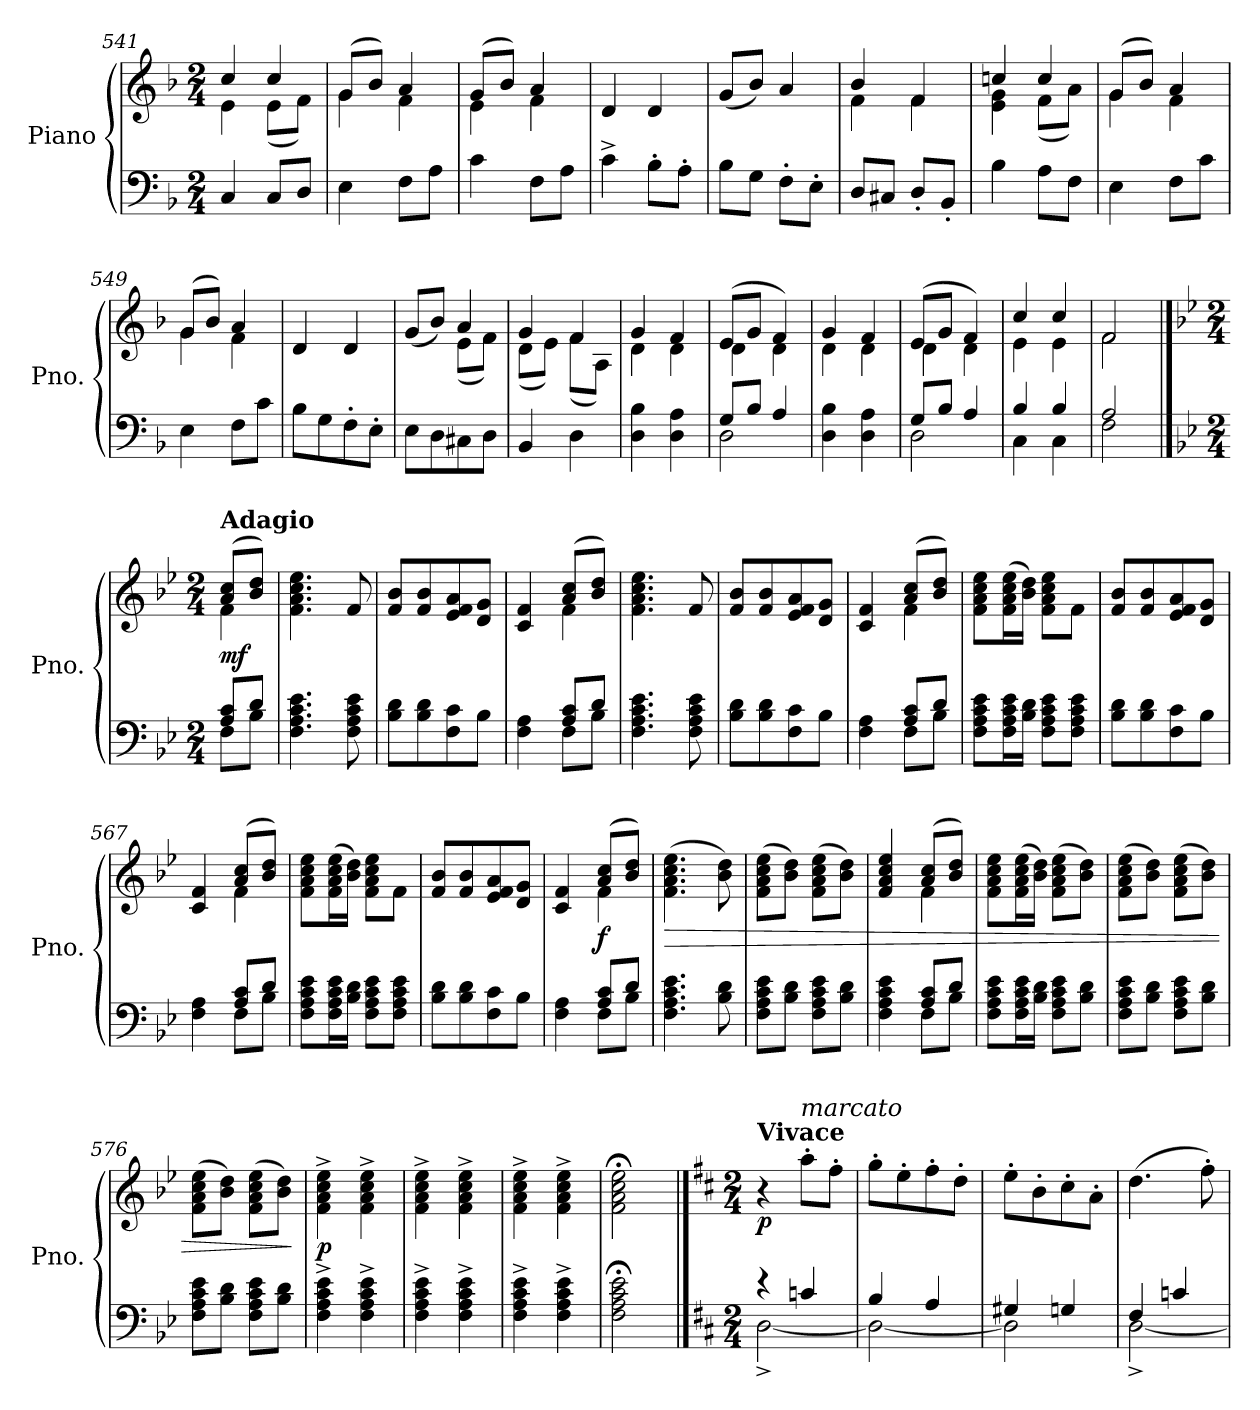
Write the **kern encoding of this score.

**kern	**kern	**dynam
*part1	*part1	*part1
*staff2	*staff1	*staff1/2
*I"Piano	*	*
*I'Pno.	*	*
!!LO:LB:g=z
*clefF4	*clefG2	*
*k[b-]	*k[b-]	*
*M2/4	*M2/4	*
=541	=541	=541
*	*^	*
4C/	4cc/	4e\	.
8C/L	4cc/	(8e\L	.
8D/J	.	8f\J)	.
=542	=542	=542	=542
4E\	(8g/L	4g\	.
.	8b-/J)	.	.
8F\L	4a/	4f\	.
8A\J	.	.	.
=543	=543	=543	=543
4c\	(8g/L	4e\	.
.	8b-/J)	.	.
8F\L	4a/	4f\	.
8A\J	.	.	.
*	*v	*v	*
=544	=544	=544
4c^\	4d/	.
8B-'\L	4d/	.
8A'\J	.	.
=545	=545	=545
8B-\L	(8g/L	.
8G\J	8b-/J)	.
8F'\L	4a/	.
8E'\J	.	.
=546	=546	=546
*	*^	*
8D/L	4b-/	4f\	.
8C#X/J	.	.	.
8D'/L	4f/	4f\	.
8BB-'/J	.	.	.
=547	=547	=547	=547
!	!	!	!LO:DY:b
4B-\	4ccn/	4e\ 4g\	other-dynamics
8A\L	4cc/	(8f\L	.
8F\J	.	8a\J)	.
=548	=548	=548	=548
4E\	(8g/L	4g\	.
.	8b-/J)	.	.
8F\L	4a/	4f\	.
8c\J	.	.	.
=549	=549	=549	=549
4E\	(8g/L	4g\	.
.	8b-/J)	.	.
8F\L	4a/	4f\	.
8c\J	.	.	.
*	*v	*v	*
!!LO:PB:g=z
=550	=550	=550
8B-\L	4d/	.
8G\	.	.
8F'\	4d/	.
8E'\J	.	.
=551	=551	=551
*	*^	*
8E\L	(8g/L	4ryy	.
8D\	8b-/J)	.	.
8C#X\	4a/	(8e\L	.
8D\J	.	8f\J)	.
=552	=552	=552	=552
4BB-/	4g/	(8d\L	.
.	.	8e\J)	.
4D\	4f/	(8f\L	.
.	.	8A\J)	.
=553	=553	=553	=553
4D\ 4B-\	4g/	4d\	.
4D\ 4A\	4f/	4d\	.
=554	=554	=554	=554
*^	*	*	*
8G/L	2D\	(8e/L	4d\	.
8B-/J	.	8g/J	.	.
4A/	.	4f/)	4d\	.
*v	*v	*	*	*
=555	=555	=555	=555
4D\ 4B-\	4g/	4d\	.
4D\ 4A\	4f/	4d\	.
=556	=556	=556	=556
*^	*	*	*
8G/L	2D\	(8e/L	4d\	.
8B-/J	.	8g/J	.	.
4A/	.	4f/)	4d\	.
=557	=557	=557	=557	=557
4B-/	4C\	4cc/	4e\	.
4B-/	4C\	4cc/	4e\	.
=558	=558	=558	=558	=558
2A/	2F\	2f/	2f\	.
!!LO:LB:g=z	!!
==558X1	==558X1	==558X1	==558X1	==558X1
*k[b-e-]	*	*k[b-e-]	*	*
*M2/4	*	*M2/4	*	*
!	!	!LO:TX:a:B:t=Adagio	!	!
!	!	!	!	!LO:DY:b
8A/ 8c/L	8F\L	(8a/ 8cc/L	4f\	mf
8d/J	8B-\J	8b-/ 8dd/J)	.	.
*v	*v	*	*	*
*	*v	*v	*
=559	=559	=559
4.F\ 4.A\ 4.c\ 4.e-\	4.f\ 4.a\ 4.cc\ 4.ee-\	.
8F\ 8A\ 8c\ 8e-\	8f/	.
=560	=560	=560
8B-\ 8d\L	8f/ 8b-/L	.
8B-\ 8d\	8f/ 8b-/	.
8F\ 8c\	8e-/ 8f/ 8a/	.
8B-\J	8d/ 8g/J	.
=561	=561	=561
*^	*^	*
4F\ 4A\	4ryy	4c/ 4f/	4ryy	.
8A/ 8c/L	8F\L	(8a/ 8cc/L	4f\	.
8d/J	8B-\J	8b-/ 8dd/J)	.	.
*v	*v	*	*	*
*	*v	*v	*
=562	=562	=562
4.F\ 4.A\ 4.c\ 4.e-\	4.f\ 4.a\ 4.cc\ 4.ee-\	.
8F\ 8A\ 8c\ 8e-\	8f/	.
=563	=563	=563
8B-\ 8d\L	8f/ 8b-/L	.
8B-\ 8d\	8f/ 8b-/	.
8F\ 8c\	8e-/ 8f/ 8a/	.
8B-\J	8d/ 8g/J	.
=564	=564	=564
*^	*^	*
4F\ 4A\	4ryy	4c/ 4f/	4ryy	.
8A/ 8c/L	8F\L	(8a/ 8cc/L	4f\	.
8d/J	8B-\J	8b-/ 8dd/J)	.	.
*v	*v	*	*	*
*	*v	*v	*
=565	=565	=565
8F\ 8A\ 8c\ 8e-\L	8f\ 8a\ 8cc\ 8ee-\L	.
16F\ 16A\ 16c\ 16e-\L	(16f\ 16a\ 16cc\ 16ee-\L	.
16B-\ 16d\JJ	16b-\ 16dd\JJ)	.
8F\ 8A\ 8c\ 8e-\L	8f\ 8a\ 8cc\ 8ee-\L	.
8F\ 8A\ 8c\ 8e-\J	8f\J	.
!!LO:LB:g=z
=566	=566	=566
8B-\ 8d\L	8f/ 8b-/L	.
8B-\ 8d\	8f/ 8b-/	.
8F\ 8c\	8e-/ 8f/ 8a/	.
8B-\J	8d/ 8g/J	.
=567	=567	=567
*^	*^	*
4F\ 4A\	4ryy	4c/ 4f/	4ryy	.
8A/ 8c/L	8F\L	(8a/ 8cc/L	4f\	.
8d/J	8B-\J	8b-/ 8dd/J)	.	.
*v	*v	*	*	*
*	*v	*v	*
=568	=568	=568
8F\ 8A\ 8c\ 8e-\L	8f\ 8a\ 8cc\ 8ee-\L	.
16F\ 16A\ 16c\ 16e-\L	(16f\ 16a\ 16cc\ 16ee-\L	.
16B-\ 16d\JJ	16b-\ 16dd\JJ)	.
8F\ 8A\ 8c\ 8e-\L	8f\ 8a\ 8cc\ 8ee-\L	.
8F\ 8A\ 8c\ 8e-\J	8f\J	.
=569	=569	=569
8B-\ 8d\L	8f/ 8b-/L	.
8B-\ 8d\	8f/ 8b-/	.
8F\ 8c\	8e-/ 8f/ 8a/	.
8B-\J	8d/ 8g/J	.
=570	=570	=570
*^	*^	*
4F\ 4A\	4ryy	4c/ 4f/	4ryy	.
!	!	!	!	!LO:DY:b
8A/ 8c/L	8F\L	(8a/ 8cc/L	4f\	f
8d/J	8B-\J	8b-/ 8dd/J)	.	.
*	*	*v	*v	*
=571	=571	=571	=571
!	!	!	!LO:HP:b
*v	*v	*	*
4.F\ 4.A\ 4.c\ 4.e-\	(4.f\ 4.a\ 4.cc\ 4.ee-\	>
8B-\ 8d\	8b-\ 8dd\)	.
=572	=572	=572
8F\ 8A\ 8c\ 8e-\L	(8f\ 8a\ 8cc\ 8ee-\L	.
8B-\ 8d\J	8b-\ 8dd\J)	.
8F\ 8A\ 8c\ 8e-\L	(8f\ 8a\ 8cc\ 8ee-\L	.
8B-\ 8d\J	8b-\ 8dd\J)	.
=573	=573	=573
*^	*^	*
4F\ 4A\ 4c\ 4e-\	4ryy	4f/ 4a/ 4cc/ 4ee-/	4ryy	.
8A/ 8c/L	8F\L	(8a/ 8cc/L	4f\	.
8d/J	8B-\J	8b-/ 8dd/J)	.	.
*v	*v	*	*	*
*	*v	*v	*
!!LO:LB:g=z
=574	=574	=574
8F\ 8A\ 8c\ 8e-\L	8f\ 8a\ 8cc\ 8ee-\L	.
16F\ 16A\ 16c\ 16e-\L	(16f\ 16a\ 16cc\ 16ee-\L	.
16B-\ 16d\JJ	16b-\ 16dd\JJ)	.
8F\ 8A\ 8c\ 8e-\L	(8f\ 8a\ 8cc\ 8ee-\L	.
8B-\ 8d\J	8b-\ 8dd\J)	.
=575	=575	=575
8F\ 8A\ 8c\ 8e-\L	(8f\ 8a\ 8cc\ 8ee-\L	.
8B-\ 8d\J	8b-\ 8dd\J)	.
8F\ 8A\ 8c\ 8e-\L	(8f\ 8a\ 8cc\ 8ee-\L	.
8B-\ 8d\J	8b-\ 8dd\J)	.
=576	=576	=576
8F\ 8A\ 8c\ 8e-\L	(8f\ 8a\ 8cc\ 8ee-\L	.
8B-\ 8d\J	8b-\ 8dd\J)	.
8F\ 8A\ 8c\ 8e-\L	(8f\ 8a\ 8cc\ 8ee-\L	.
8B-\ 8d\J	8b-\ 8dd\J)	.
.	.	]
=577	=577	=577
!	!	!LO:DY:b
4F\^ 4A\^ 4c\^ 4e-\^	4f\^ 4a\^ 4cc\^ 4ee-\^	p
4F\^ 4A\^ 4c\^ 4e-\^	4f\^ 4a\^ 4cc\^ 4ee-\^	.
=578	=578	=578
4F\^ 4A\^ 4c\^ 4e-\^	4f\^ 4a\^ 4cc\^ 4ee-\^	.
4F\^ 4A\^ 4c\^ 4e-\^	4f\^ 4a\^ 4cc\^ 4ee-\^	.
=579	=579	=579
4F\^ 4A\^ 4c\^ 4e-\^	4f\^ 4a\^ 4cc\^ 4ee-\^	.
4F\^ 4A\^ 4c\^ 4e-\^	4f\^ 4a\^ 4cc\^ 4ee-\^	.
=580	=580	=580
2F\;< 2A\;< 2c\;< 2e-\;<	2f\;< 2a\;< 2cc\;< 2ee-\;<	.
!!LO:PB:g=z
==581	==581	==581
*k[f#c#]	*k[f#c#]	*
*M2/4	*M2/4	*
*^	*	*
!	!	!LO:TX:a:B:t=Vivace	!
!	!	!	!LO:DY:b
4r	[2D^\	4r	p
!	!	!LO:TX:a:i:t=marcato	!
4cn/	.	8aa'\L	.
.	.	8ff#'\J	.
=582	=582	=582	=582
4B/	2D\_	8gg'\L	.
.	.	8ee'\	.
4A/	.	8ff#'\	.
.	.	8dd'\J	.
=583	=583	=583	=583
4G#X/	2D\]	8ee'\L	.
.	.	8b'\	.
4Gn/	.	8cc#'\	.
.	.	8a'\J	.
=584	=584	=584	=584
4F#/	[2D^\	(4.dd\	.
4cn/	.	.	.
.	.	8ff#'\)	.
*v	*v	*	*
=	=	=
*-	*-	*-
